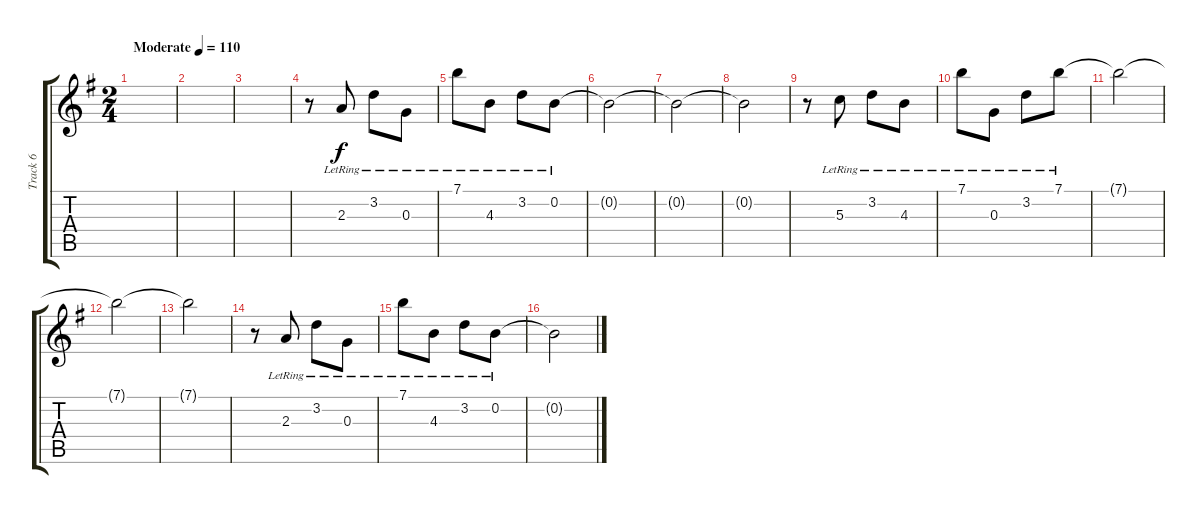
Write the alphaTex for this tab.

\track ("Track 6" "Track 6") {instrument acousticguitarnylon}
\staff {score tabs}
\tuning (E4 B3 G3 D3 A2 E2) {hide}
\ts (2 4)
\tempo (110 "Moderate")
\clef g2
\ks g
|
|
|
r.8 2.3{lr}.8 3.2{lr}.8 0.3{lr}.8 |
7.1{lr}.8 4.3{lr}.8 3.2{lr}.8 0.2{lr}.8 |
0.2{t}.2 |
0.2{t}.2 |
0.2{t}.2 |
r.8 5.3{lr}.8 3.2{lr}.8 4.3{lr}.8 |
7.1{lr}.8 0.3{lr}.8 3.2{lr}.8 7.1{lr}.8 |
7.1{t}.2 |
7.1{t}.2 |
7.1{t}.2 |
r.8 2.3{lr}.8 3.2{lr}.8 0.3{lr}.8 |
7.1{lr}.8 4.3{lr}.8 3.2{lr}.8 0.2{lr}.8 |
0.2{t}.2
